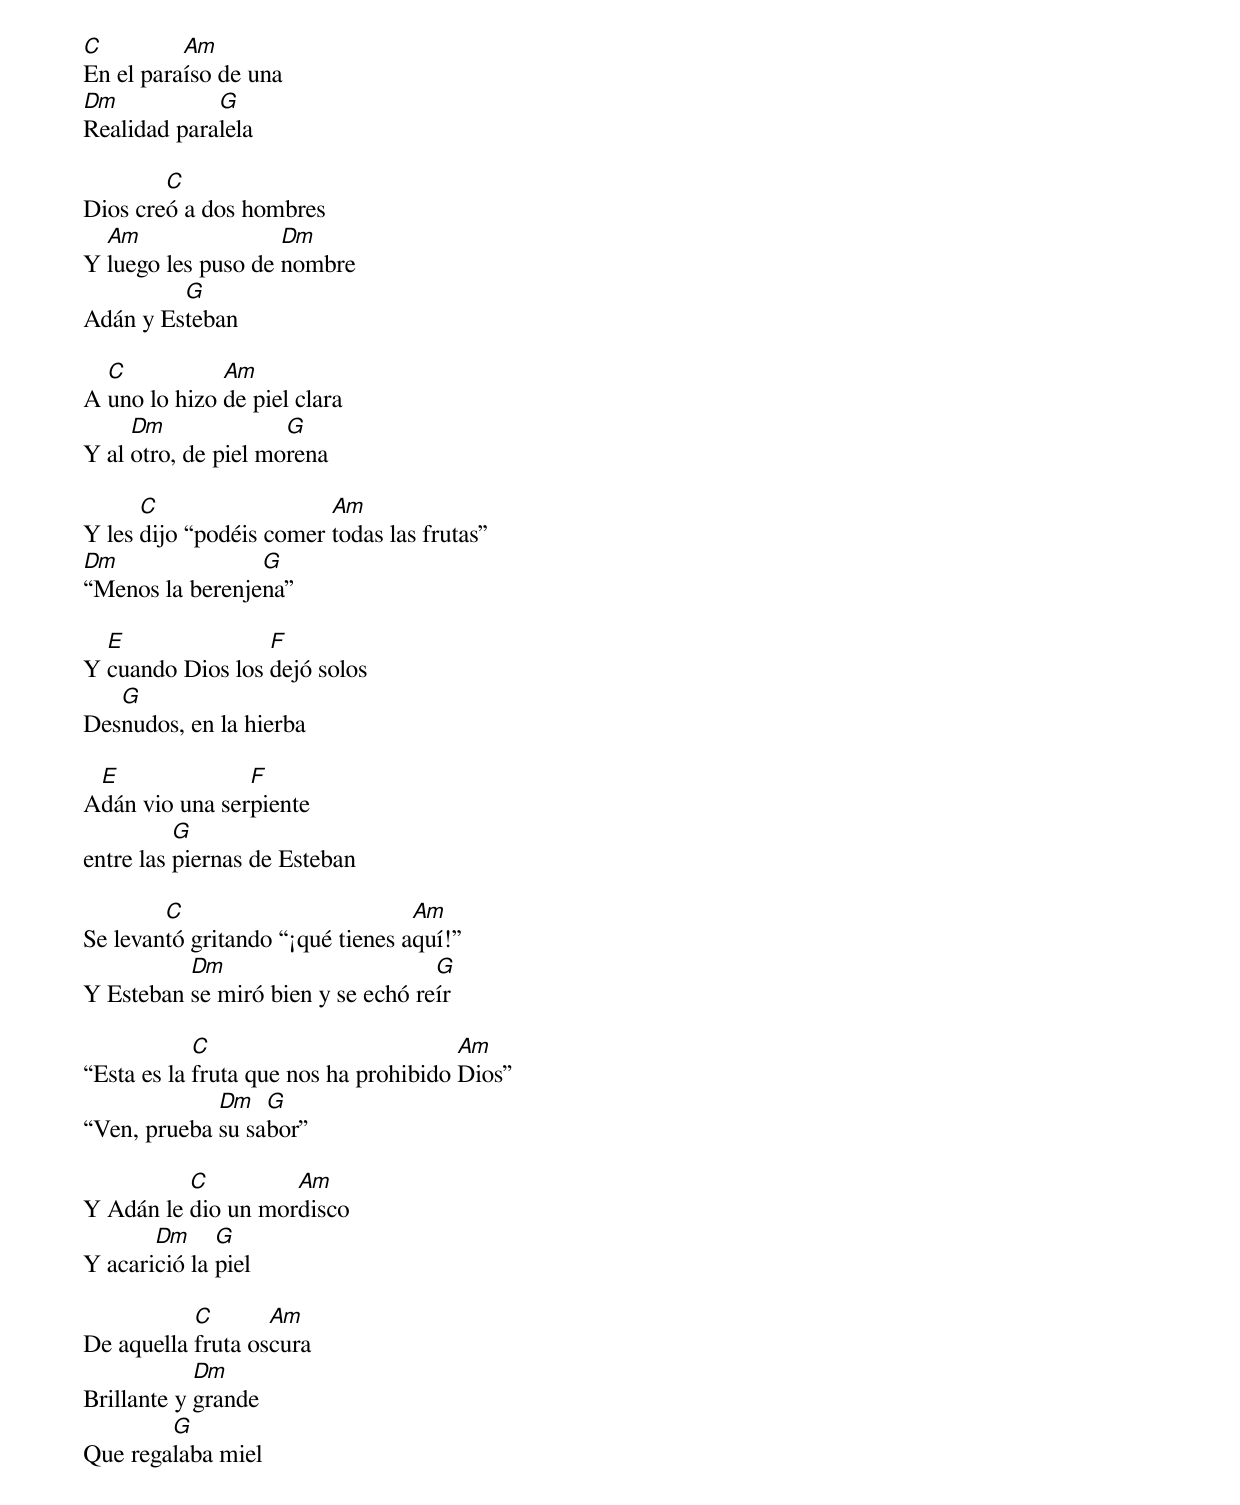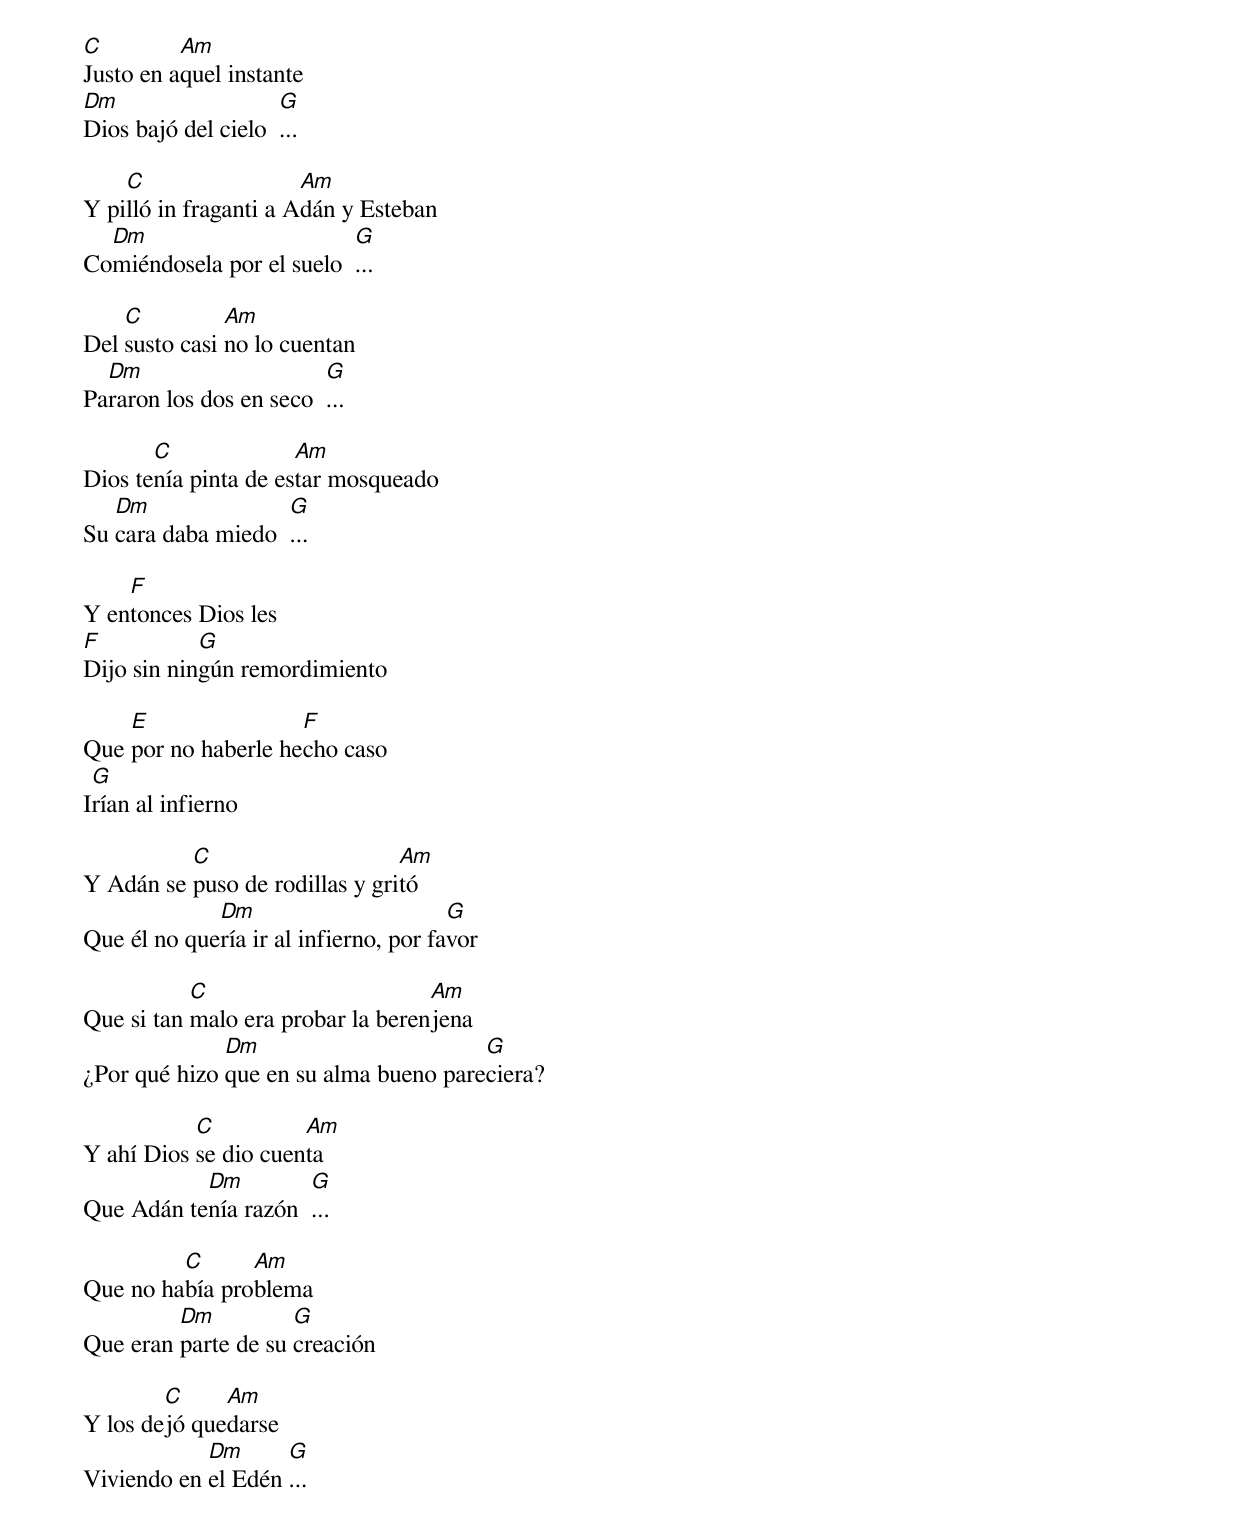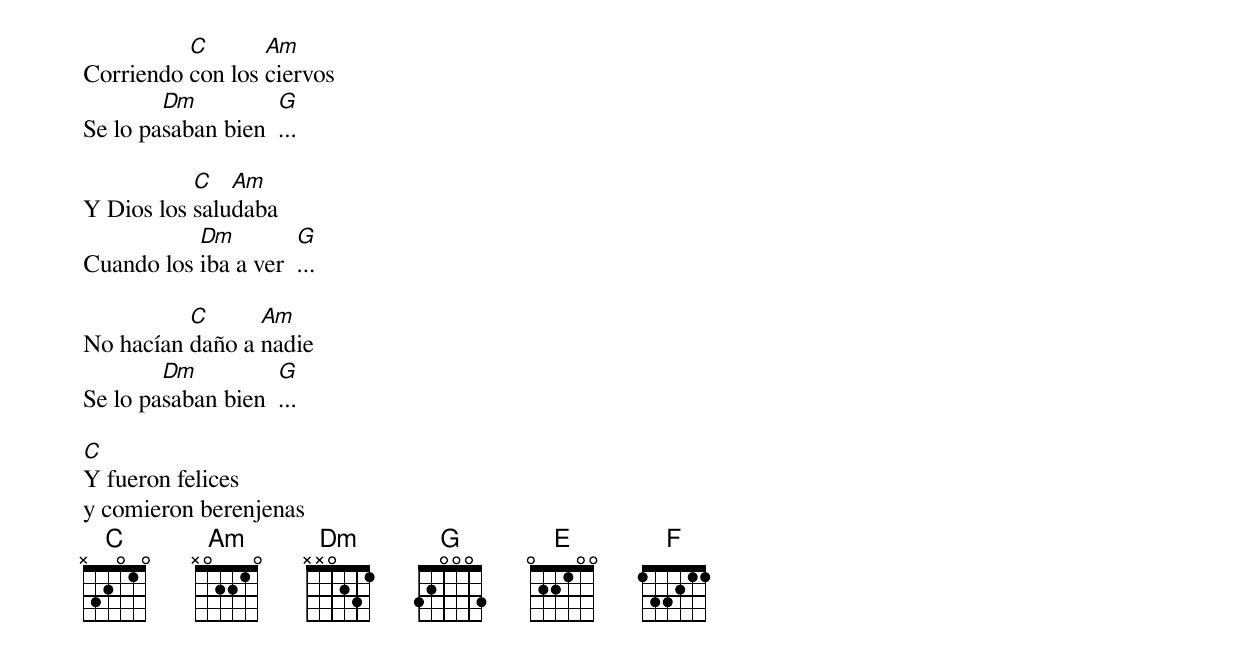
[C]En el para[Am]íso de una
[Dm]Realidad para[G]lela

Dios cre[C]ó a dos hombres
Y [Am]luego les puso de [Dm]nombre
Adán y Es[G]teban

A [C]uno lo hizo [Am]de piel clara
Y al [Dm]otro, de piel mo[G]rena

Y les [C]dijo “podéis comer [Am]todas las frutas”
[Dm]“Menos la berenje[G]na”

Y [E]cuando Dios los [F]dejó solos
Des[G]nudos, en la hierba

A[E]dán vio una ser[F]piente
entre las [G]piernas de Esteban

Se levan[C]tó gritando “¡qué tienes a[Am]quí!”
Y Esteban [Dm]se miró bien y se echó re[G]ír

“Esta es la [C]fruta que nos ha prohibido [Am]Dios”
“Ven, prueba [Dm]su sa[G]bor”

Y Adán le [C]dio un mor[Am]disco
Y acari[Dm]ció la [G]piel

De aquella [C]fruta os[Am]cura
Brillante y [Dm]grande
Que rega[G]laba miel

[C]Justo en a[Am]quel instante
[Dm]Dios bajó del cielo  [G]...

Y pi[C]lló in fraganti a A[Am]dán y Esteban
Co[Dm]miéndosela por el suelo  [G]...

Del [C]susto casi [Am]no lo cuentan
Pa[Dm]raron los dos en seco  [G]...

Dios te[C]nía pinta de es[Am]tar mosqueado
Su [Dm]cara daba miedo  [G]...

Y en[F]tonces Dios les
[F]Dijo sin nin[G]gún remordimiento

Que [E]por no haberle he[F]cho caso
I[G]rían al infierno

Y Adán se [C]puso de rodillas y gri[Am]tó
Que él no que[Dm]ría ir al infierno, por fa[G]vor

Que si tan [C]malo era probar la beren[Am]jena
¿Por qué hizo [Dm]que en su alma bueno pare[G]ciera?

Y ahí Dios [C]se dio cuen[Am]ta
Que Adán te[Dm]nía razón  [G]...

Que no ha[C]bía pro[Am]blema
Que eran [Dm]parte de su [G]creación

Y los de[C]jó que[Am]darse
Viviendo en [Dm]el Edén [G]...

Corriendo [C]con los [Am]ciervos
Se lo pa[Dm]saban bien  [G]...

Y Dios los [C]salu[Am]daba
Cuando los [Dm]iba a ver  [G]...

No hacían [C]daño a [Am]nadie
Se lo pa[Dm]saban bien  [G]...

[C]Y fueron felices
y comieron berenjenas
